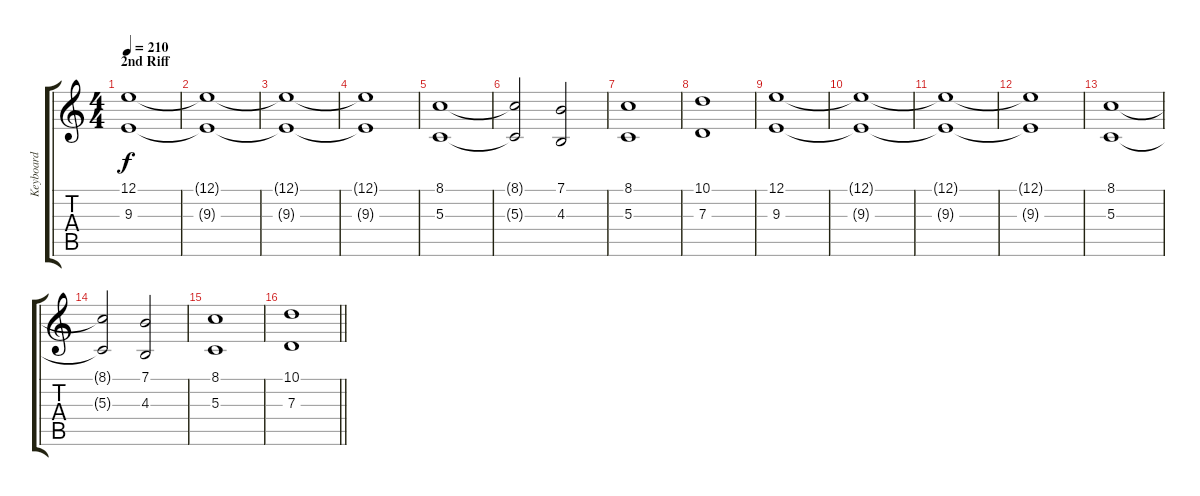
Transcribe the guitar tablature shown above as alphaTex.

\track ("Keyboard" "Keyboard") {instrument stringensemble1}
\staff {score tabs}
\tuning (E4 B3 G3 D3 A2 E2) {hide}
\ts (4 4)
\section ("" "2nd Riff")
\tempo 210
\clef g2
\ks c
(12.1 9.3).1{dy f} |
(12.1{t} 9.3{t}).1 |
(12.1{t} 9.3{t}).1 |
(12.1{t} 9.3{t}).1 |
(8.1 5.3).1 |
(8.1{t} 5.3{t}).2 (7.1 4.3).2 |
(8.1 5.3).1 |
(10.1 7.3).1 |
(12.1 9.3).1 |
(12.1{t} 9.3{t}).1 |
(12.1{t} 9.3{t}).1 |
(12.1{t} 9.3{t}).1 |
(8.1 5.3).1 |
(8.1{t} 5.3{t}).2 (7.1 4.3).2 |
(8.1 5.3).1 |
\barLineRight lightlight
(10.1 7.3).1
